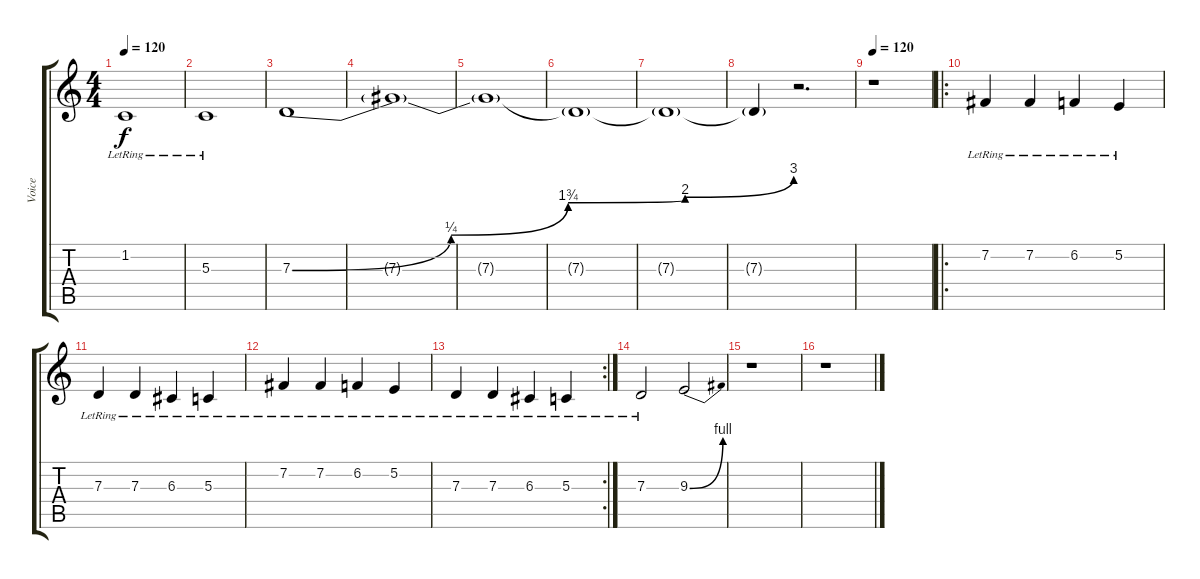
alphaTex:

\track ("Voice" "Voice") {instrument tenorsax}
\staff {score tabs}
\tuning (E4 B3 G3 D3 A2 E2) {hide}
\ts (4 4)
\tempo 120
\clef g2
\ks c
1.2{lr}.1{dy f} |
5.3{lr}.1 |
7.3{be (custom 0 0 19 1 33 7 47 8 60 12)}.1 |
7.3{t}.1 |
7.3{t}.1 |
7.3{t}.1 |
7.3{t}.1 |
7.3{t}.4 r.2{d} |
\tempo 120
r.1 |
\ro
7.2{lr}.4 7.2{lr}.4 6.2{lr}.4 5.2{lr}.4 |
7.3{lr}.4 7.3{lr}.4 6.3{lr}.4 5.3{lr}.4 |
7.2{lr}.4 7.2{lr}.4 6.2{lr}.4 5.2{lr}.4 |
\rc 2
7.3{lr}.4 7.3{lr}.4 6.3{lr}.4 5.3{lr}.4 |
7.3{lr}.2 9.3{be (bend 0 0 60 4)}.2 |
r.1 |
r.1
